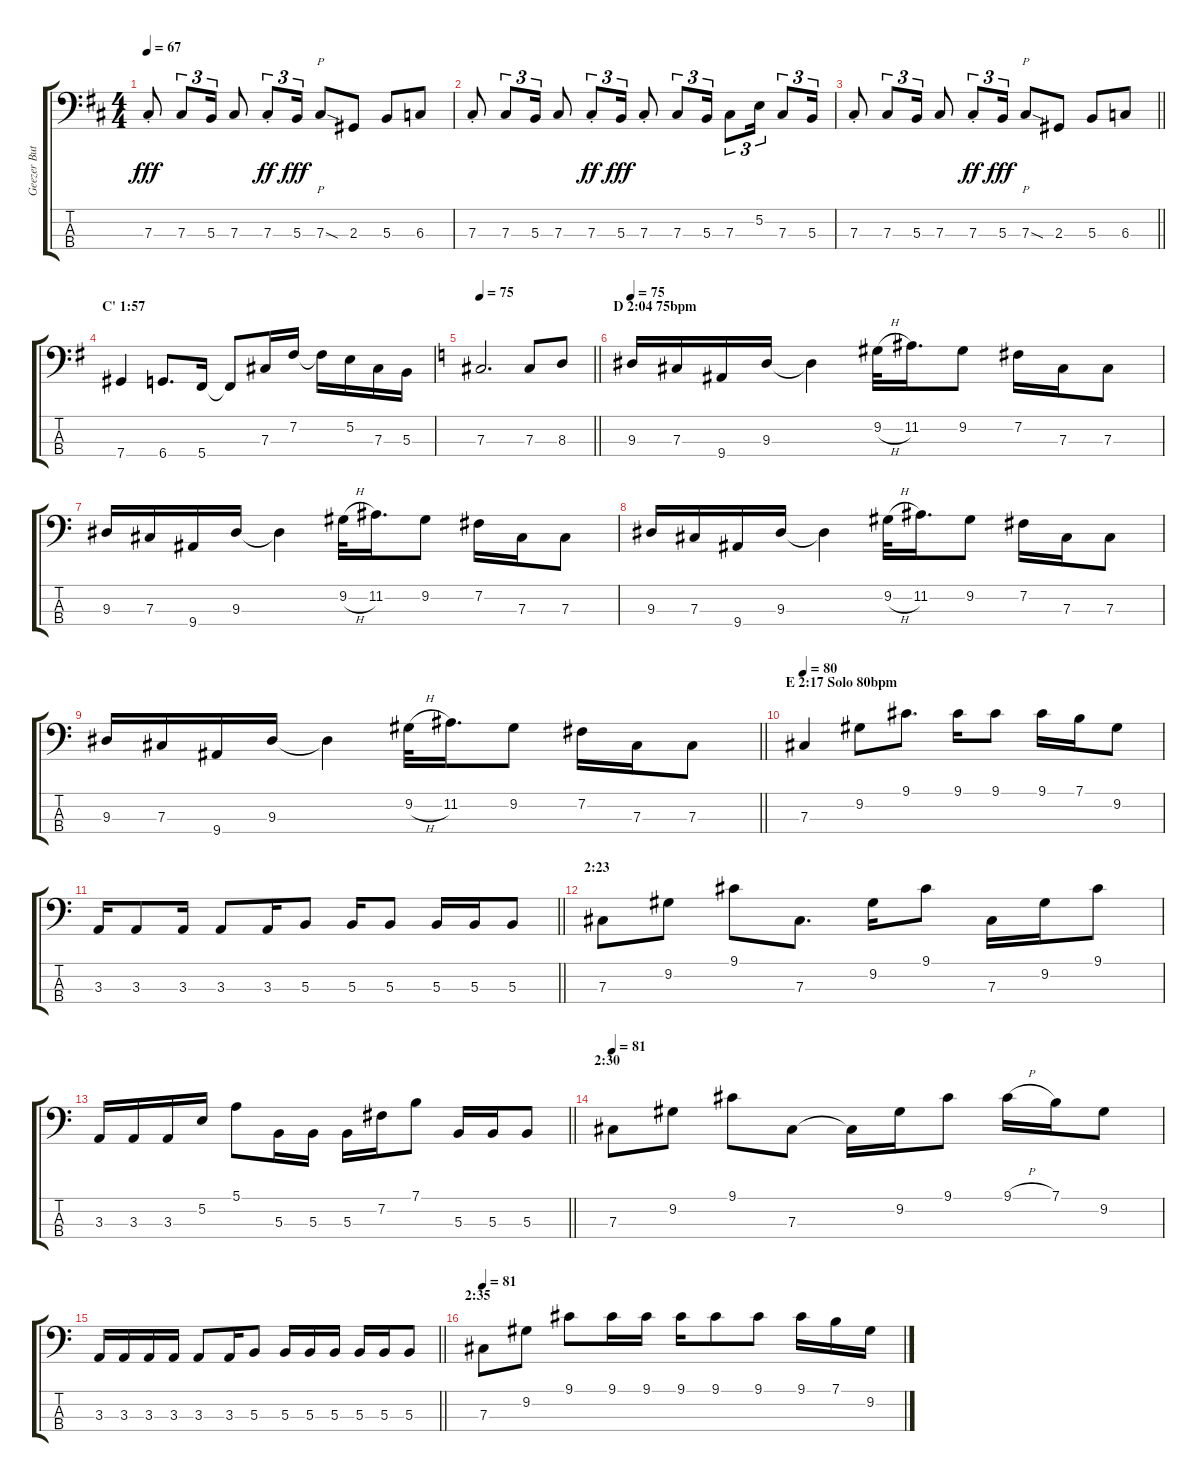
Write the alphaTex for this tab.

\track ("Geezer Butler (Bass)" "Geezer But") {instrument electricbassfinger}
\staff {score tabs}
\tuning (E2 B1 Gb1 Db1) {hide}
\ts (4 4)
\tempo 67
\clef f4
\ks d
7.3{st}.8{dy fff} 7.3.8{tu (3 2)} 5.3.16{tu (3 2)} 7.3.8 7.3{st}.8{tu (3 2) dy ff} 5.3.16{tu (3 2) dy fff} 7.3{sod}.8{p} 2.3.8 5.3.8 6.3.8 |
7.3{st}.8 7.3.8{tu (3 2)} 5.3.16{tu (3 2)} 7.3.8 7.3{st}.8{tu (3 2) dy ff} 5.3.16{tu (3 2) dy fff} 7.3{st}.8 7.3.8{tu (3 2)} 5.3.16{tu (3 2)} 7.3.8{tu (3 2)} 5.2.16{tu (3 2)} 7.3.8{tu (3 2)} 5.3.16{tu (3 2)} |
\barLineRight lightlight
7.3{st}.8 7.3.8{tu (3 2)} 5.3.16{tu (3 2)} 7.3.8 7.3{st}.8{tu (3 2) dy ff} 5.3.16{tu (3 2) dy fff} 7.3{sod}.8{p} 2.3.8 5.3.8 6.3.8 |
\section ("" "C' 1:57")
\ks g
7.4.4 6.4.8{d} 5.4.16 5.4{t}.8 7.3.16 7.2.16 7.2{t}.16 5.2.16 7.3.16 5.3.16 |
\tempo 75
\barLineRight lightlight
\ks c
7.3.2{d} 7.3.8 8.3.8 |
\section ("" "D 2:04 75bpm")
\tempo 75
9.3.16 7.3.16 9.4.16 9.3.16 9.3{t}.4 9.2{h}.32 11.2.16{d} 9.2.8 7.2.16 7.3.16 7.3.8 |
9.3.16 7.3.16 9.4.16 9.3.16 9.3{t}.4 9.2{h}.32 11.2.16{d} 9.2.8 7.2.16 7.3.16 7.3.8 |
9.3.16 7.3.16 9.4.16 9.3.16 9.3{t}.4 9.2{h}.32 11.2.16{d} 9.2.8 7.2.16 7.3.16 7.3.8 |
\barLineRight lightlight
9.3.16 7.3.16 9.4.16 9.3.16 9.3{t}.4 9.2{h}.32 11.2.16{d} 9.2.8 7.2.16 7.3.16 7.3.8 |
\section ("" "E 2:17 Solo 80bpm")
\tempo 80
7.3.4 9.2.8 9.1.8{d} 9.1.16 9.1.8 9.1.16 7.1.16 9.2.8 |
\barLineRight lightlight
3.3.16 3.3.8 3.3.16 3.3.8 3.3.16 5.3.8 5.3.16 5.3.8 5.3.16 5.3.16 5.3.8 |
\section ("" "2:23")
7.3.8 9.2.8 9.1.8 7.3.8{d} 9.2.16 9.1.8 7.3.16 9.2.16 9.1.8 |
\barLineRight lightlight
3.3.16 3.3.16 3.3.16 5.2.16 5.1.8 5.3.16 5.3.16 5.3.16 7.2.16 7.1.8 5.3.16 5.3.16 5.3.8 |
\section ("" "2:30")
\tempo 81
7.3.8 9.2.8 9.1.8 7.3.8 7.3{t}.16 9.2.16 9.1.8 9.1{h}.16 7.1.16 9.2.8 |
\barLineRight lightlight
3.3.16 3.3.16 3.3.16 3.3.16 3.3.8 3.3.16 5.3.8 5.3.16 5.3.16 5.3.16 5.3.16 5.3.16 5.3.8 |
\section ("" "2:35 ")
\tempo 81
7.3.8 9.2.8 9.1.8 9.1.16 9.1.16 9.1.16 9.1.8 9.1.8 9.1.16 7.1.16 9.2.16
